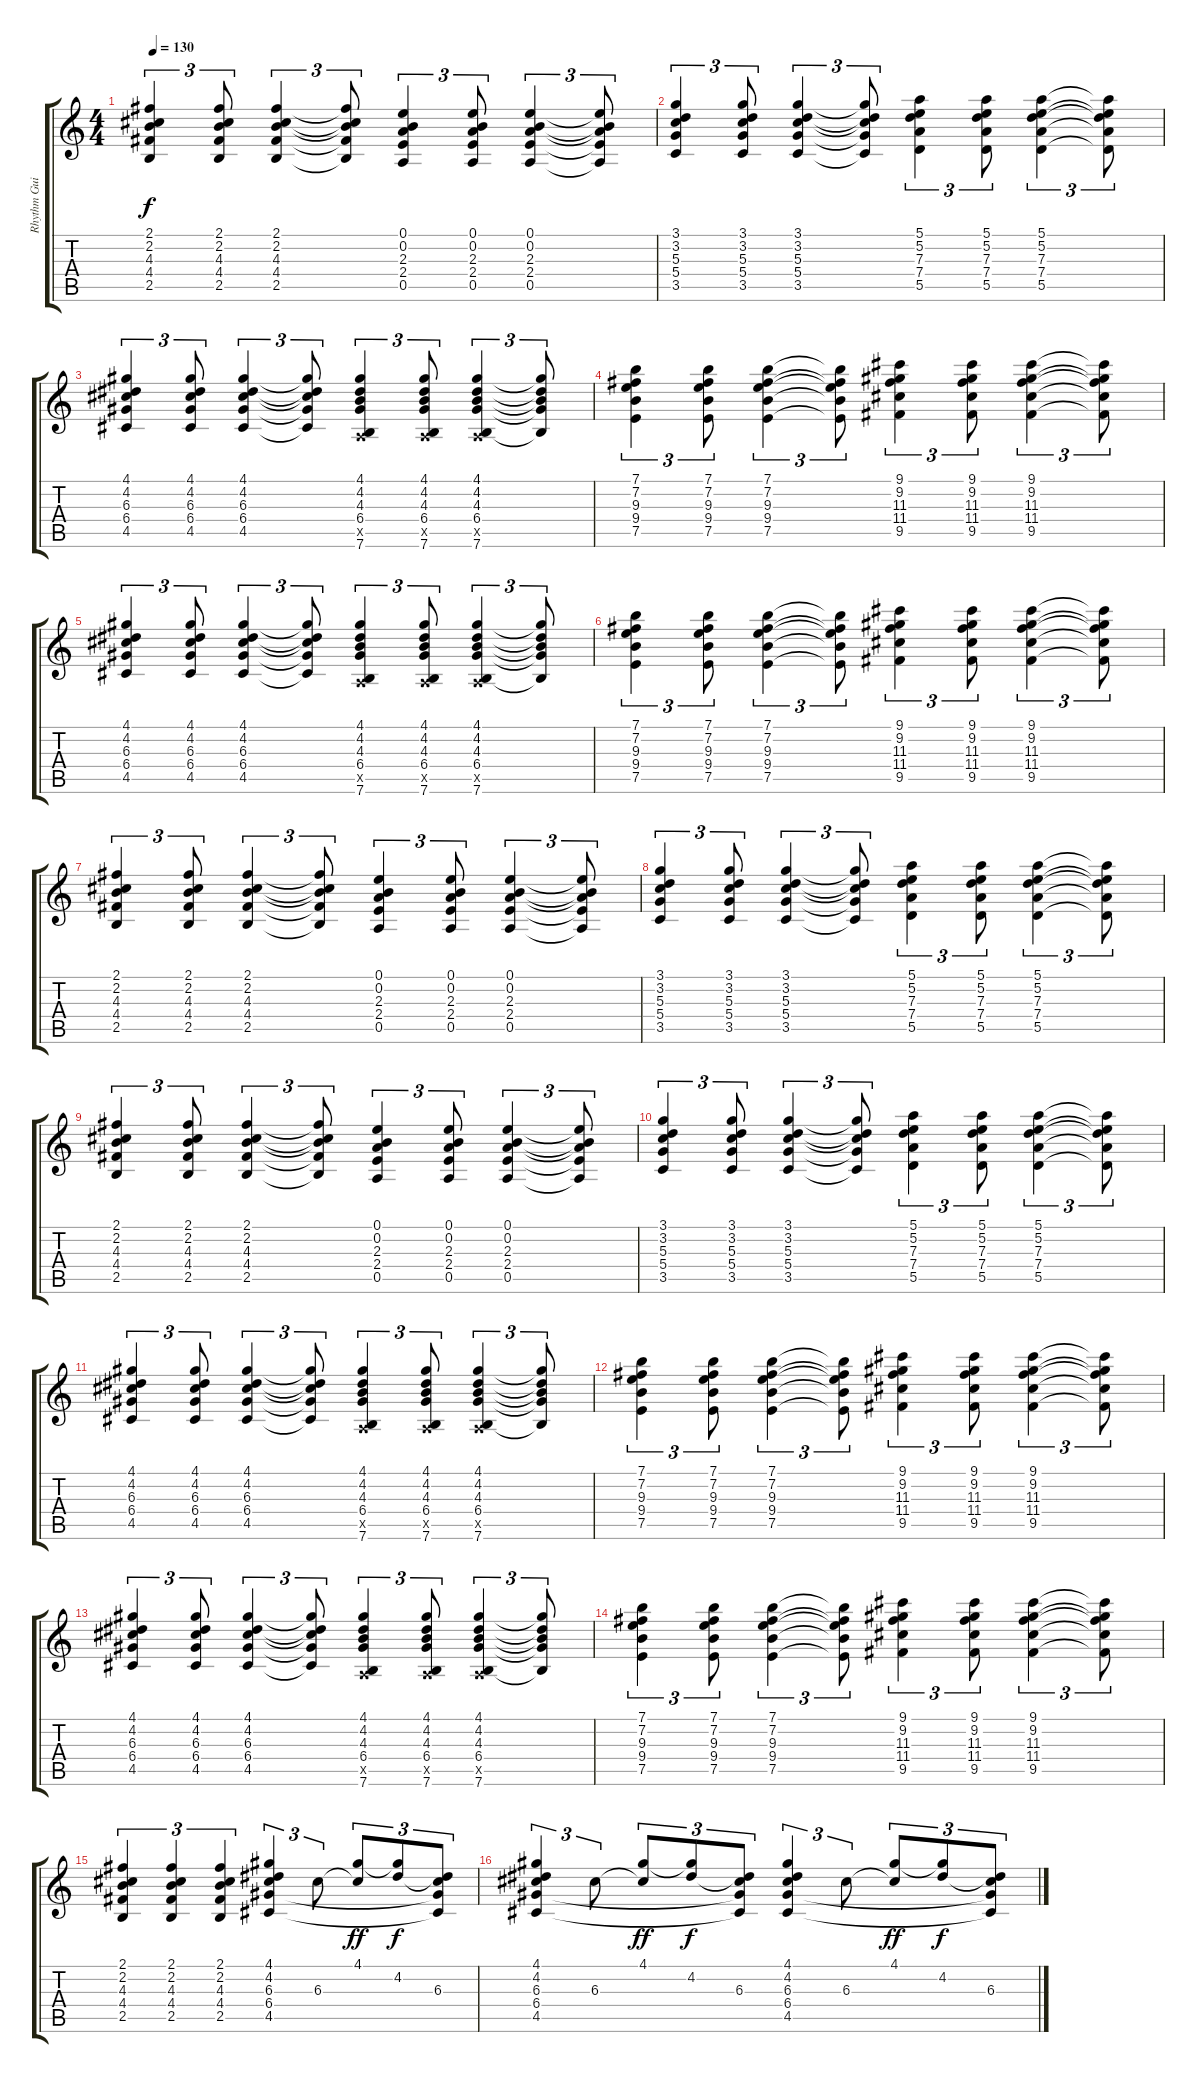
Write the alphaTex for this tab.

\track ("Rhythm Guitar 2" "Rhythm Gui") {instrument overdrivenguitar}
\staff {score tabs}
\tuning (E4 B3 G3 D3 A2 E2) {hide}
\ts (4 4)
\tempo 130
\clef g2
\ks c
(2.1 2.2 4.3 4.4 2.5).4{tu (3 2) dy f} (2.1 2.2 4.3 4.4 2.5).8{tu (3 2)} (2.1 2.2 4.3 4.4 2.5).4{tu (3 2)} (2.1{t} 2.2{t} 4.3{t} 4.4{t} 2.5{t}).8{tu (3 2)} (0.1 0.2 2.3 2.4 0.5).4{tu (3 2)} (0.1 0.2 2.3 2.4 0.5).8{tu (3 2)} (0.1 0.2 2.3 2.4 0.5).4{tu (3 2)} (0.1{t} 0.2{t} 2.3{t} 2.4{t} 0.5{t}).8{tu (3 2)} |
(3.1 3.2 5.3 5.4 3.5).4{tu (3 2)} (3.1 3.2 5.3 5.4 3.5).8{tu (3 2)} (3.1 3.2 5.3 5.4 3.5).4{tu (3 2)} (3.1{t} 3.2{t} 5.3{t} 5.4{t} 3.5{t}).8{tu (3 2)} (5.1 5.2 7.3 7.4 5.5).4{tu (3 2)} (5.1 5.2 7.3 7.4 5.5).8{tu (3 2)} (5.1 5.2 7.3 7.4 5.5).4{tu (3 2)} (5.1{t} 5.2{t} 7.3{t} 7.4{t} 5.5{t}).8{tu (3 2)} |
(4.1 4.2 6.3 6.4 4.5).4{tu (3 2)} (4.1 4.2 6.3 6.4 4.5).8{tu (3 2)} (4.1 4.2 6.3 6.4 4.5).4{tu (3 2)} (4.1{t} 4.2{t} 6.3{t} 6.4{t} 4.5{t}).8{tu (3 2)} (4.1 4.2 4.3 6.4 0.5{x} 7.6).4{tu (3 2)} (4.1 4.2 4.3 6.4 0.5{x} 7.6).8{tu (3 2)} (4.1 4.2 4.3 6.4 0.5{x} 7.6).4{tu (3 2)} (4.1{t} 4.2{t} 4.3{t} 6.4{t} 7.6{t}).8{tu (3 2)} |
(7.1 7.2 9.3 9.4 7.5).4{tu (3 2)} (7.1 7.2 9.3 9.4 7.5).8{tu (3 2)} (7.1 7.2 9.3 9.4 7.5).4{tu (3 2)} (7.1{t} 7.2{t} 9.3{t} 9.4{t} 7.5{t}).8{tu (3 2)} (9.1 9.2 11.3 11.4 9.5).4{tu (3 2)} (9.1 9.2 11.3 11.4 9.5).8{tu (3 2)} (9.1 9.2 11.3 11.4 9.5).4{tu (3 2)} (9.1{t} 9.2{t} 11.3{t} 11.4{t} 9.5{t}).8{tu (3 2)} |
(4.1 4.2 6.3 6.4 4.5).4{tu (3 2)} (4.1 4.2 6.3 6.4 4.5).8{tu (3 2)} (4.1 4.2 6.3 6.4 4.5).4{tu (3 2)} (4.1{t} 4.2{t} 6.3{t} 6.4{t} 4.5{t}).8{tu (3 2)} (4.1 4.2 4.3 6.4 0.5{x} 7.6).4{tu (3 2)} (4.1 4.2 4.3 6.4 0.5{x} 7.6).8{tu (3 2)} (4.1 4.2 4.3 6.4 0.5{x} 7.6).4{tu (3 2)} (4.1{t} 4.2{t} 4.3{t} 6.4{t} 7.6{t}).8{tu (3 2)} |
(7.1 7.2 9.3 9.4 7.5).4{tu (3 2)} (7.1 7.2 9.3 9.4 7.5).8{tu (3 2)} (7.1 7.2 9.3 9.4 7.5).4{tu (3 2)} (7.1{t} 7.2{t} 9.3{t} 9.4{t} 7.5{t}).8{tu (3 2)} (9.1 9.2 11.3 11.4 9.5).4{tu (3 2)} (9.1 9.2 11.3 11.4 9.5).8{tu (3 2)} (9.1 9.2 11.3 11.4 9.5).4{tu (3 2)} (9.1{t} 9.2{t} 11.3{t} 11.4{t} 9.5{t}).8{tu (3 2)} |
(2.1 2.2 4.3 4.4 2.5).4{tu (3 2)} (2.1 2.2 4.3 4.4 2.5).8{tu (3 2)} (2.1 2.2 4.3 4.4 2.5).4{tu (3 2)} (2.1{t} 2.2{t} 4.3{t} 4.4{t} 2.5{t}).8{tu (3 2)} (0.1 0.2 2.3 2.4 0.5).4{tu (3 2)} (0.1 0.2 2.3 2.4 0.5).8{tu (3 2)} (0.1 0.2 2.3 2.4 0.5).4{tu (3 2)} (0.1{t} 0.2{t} 2.3{t} 2.4{t} 0.5{t}).8{tu (3 2)} |
(3.1 3.2 5.3 5.4 3.5).4{tu (3 2)} (3.1 3.2 5.3 5.4 3.5).8{tu (3 2)} (3.1 3.2 5.3 5.4 3.5).4{tu (3 2)} (3.1{t} 3.2{t} 5.3{t} 5.4{t} 3.5{t}).8{tu (3 2)} (5.1 5.2 7.3 7.4 5.5).4{tu (3 2)} (5.1 5.2 7.3 7.4 5.5).8{tu (3 2)} (5.1 5.2 7.3 7.4 5.5).4{tu (3 2)} (5.1{t} 5.2{t} 7.3{t} 7.4{t} 5.5{t}).8{tu (3 2)} |
(2.1 2.2 4.3 4.4 2.5).4{tu (3 2)} (2.1 2.2 4.3 4.4 2.5).8{tu (3 2)} (2.1 2.2 4.3 4.4 2.5).4{tu (3 2)} (2.1{t} 2.2{t} 4.3{t} 4.4{t} 2.5{t}).8{tu (3 2)} (0.1 0.2 2.3 2.4 0.5).4{tu (3 2)} (0.1 0.2 2.3 2.4 0.5).8{tu (3 2)} (0.1 0.2 2.3 2.4 0.5).4{tu (3 2)} (0.1{t} 0.2{t} 2.3{t} 2.4{t} 0.5{t}).8{tu (3 2)} |
(3.1 3.2 5.3 5.4 3.5).4{tu (3 2)} (3.1 3.2 5.3 5.4 3.5).8{tu (3 2)} (3.1 3.2 5.3 5.4 3.5).4{tu (3 2)} (3.1{t} 3.2{t} 5.3{t} 5.4{t} 3.5{t}).8{tu (3 2)} (5.1 5.2 7.3 7.4 5.5).4{tu (3 2)} (5.1 5.2 7.3 7.4 5.5).8{tu (3 2)} (5.1 5.2 7.3 7.4 5.5).4{tu (3 2)} (5.1{t} 5.2{t} 7.3{t} 7.4{t} 5.5{t}).8{tu (3 2)} |
(4.1 4.2 6.3 6.4 4.5).4{tu (3 2)} (4.1 4.2 6.3 6.4 4.5).8{tu (3 2)} (4.1 4.2 6.3 6.4 4.5).4{tu (3 2)} (4.1{t} 4.2{t} 6.3{t} 6.4{t} 4.5{t}).8{tu (3 2)} (4.1 4.2 4.3 6.4 0.5{x} 7.6).4{tu (3 2)} (4.1 4.2 4.3 6.4 0.5{x} 7.6).8{tu (3 2)} (4.1 4.2 4.3 6.4 0.5{x} 7.6).4{tu (3 2)} (4.1{t} 4.2{t} 4.3{t} 6.4{t} 7.6{t}).8{tu (3 2)} |
(7.1 7.2 9.3 9.4 7.5).4{tu (3 2)} (7.1 7.2 9.3 9.4 7.5).8{tu (3 2)} (7.1 7.2 9.3 9.4 7.5).4{tu (3 2)} (7.1{t} 7.2{t} 9.3{t} 9.4{t} 7.5{t}).8{tu (3 2)} (9.1 9.2 11.3 11.4 9.5).4{tu (3 2)} (9.1 9.2 11.3 11.4 9.5).8{tu (3 2)} (9.1 9.2 11.3 11.4 9.5).4{tu (3 2)} (9.1{t} 9.2{t} 11.3{t} 11.4{t} 9.5{t}).8{tu (3 2)} |
(4.1 4.2 6.3 6.4 4.5).4{tu (3 2)} (4.1 4.2 6.3 6.4 4.5).8{tu (3 2)} (4.1 4.2 6.3 6.4 4.5).4{tu (3 2)} (4.1{t} 4.2{t} 6.3{t} 6.4{t} 4.5{t}).8{tu (3 2)} (4.1 4.2 4.3 6.4 0.5{x} 7.6).4{tu (3 2)} (4.1 4.2 4.3 6.4 0.5{x} 7.6).8{tu (3 2)} (4.1 4.2 4.3 6.4 0.5{x} 7.6).4{tu (3 2)} (4.1{t} 4.2{t} 4.3{t} 6.4{t} 7.6{t}).8{tu (3 2)} |
(7.1 7.2 9.3 9.4 7.5).4{tu (3 2)} (7.1 7.2 9.3 9.4 7.5).8{tu (3 2)} (7.1 7.2 9.3 9.4 7.5).4{tu (3 2)} (7.1{t} 7.2{t} 9.3{t} 9.4{t} 7.5{t}).8{tu (3 2)} (9.1 9.2 11.3 11.4 9.5).4{tu (3 2)} (9.1 9.2 11.3 11.4 9.5).8{tu (3 2)} (9.1 9.2 11.3 11.4 9.5).4{tu (3 2)} (9.1{t} 9.2{t} 11.3{t} 11.4{t} 9.5{t}).8{tu (3 2)} |
(2.1 2.2 4.3 4.4 2.5).4{tu (3 2)} (2.1 2.2 4.3 4.4 2.5).4{tu (3 2)} (2.1 2.2 4.3 4.4 2.5).4{tu (3 2)} (4.1 4.2 6.3 6.4 4.5).4{tu (3 2)} 6.3.8{tu (3 2)} (4.1 6.3{t}).8{tu (3 2) dy ff} (4.1{t} 4.2).8{tu (3 2) dy f} (4.2{t} 6.3 6.4{t} 4.5{t}).8{tu (3 2)} |
(4.1 4.2 6.3 6.4 4.5).4{tu (3 2)} 6.3.8{tu (3 2)} (4.1 6.3{t}).8{tu (3 2) dy ff} (4.1{t} 4.2).8{tu (3 2) dy f} (4.2{t} 6.3 6.4{t} 4.5{t}).8{tu (3 2)} (4.1 4.2 6.3 6.4 4.5).4{tu (3 2)} 6.3.8{tu (3 2)} (4.1 6.3{t}).8{tu (3 2) dy ff} (4.1{t} 4.2).8{tu (3 2) dy f} (4.2{t} 6.3 6.4{t} 4.5{t}).8{tu (3 2)}
